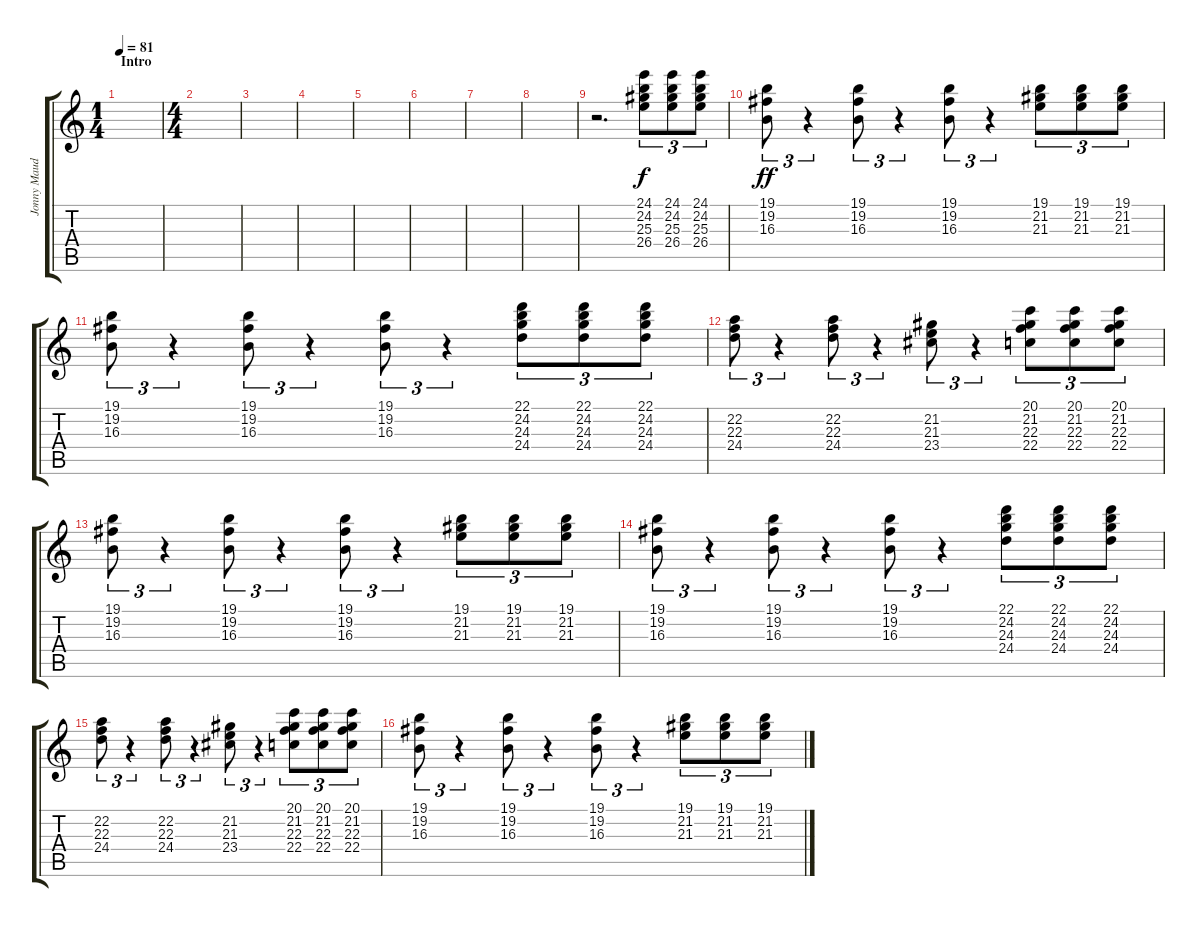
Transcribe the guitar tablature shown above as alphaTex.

\track ("Jonny Maudling (Brass)" "Jonny Maud") {instrument brasssection}
\staff {score tabs}
\tuning (E4 B3 G3 D3 A2 E2) {hide}
\ts (1 4)
\section ("" "Intro")
\tempo 81
\clef g2
\ks c
|
\ts (4 4)
|
|
|
|
|
|
|
r.2{d} (24.1 24.2 25.3 26.4).8{tu (3 2)} (24.1 24.2 25.3 26.4).8{tu (3 2)} (24.1 24.2 25.3 26.4).8{tu (3 2)} |
(19.1 19.2 16.3).8{tu (3 2) dy ff} r.4{tu (3 2)} (19.1 19.2 16.3).8{tu (3 2)} r.4{tu (3 2)} (19.1 19.2 16.3).8{tu (3 2)} r.4{tu (3 2)} (19.1 21.2 21.3).8{tu (3 2)} (19.1 21.2 21.3).8{tu (3 2)} (19.1 21.2 21.3).8{tu (3 2)} |
(19.1 19.2 16.3).8{tu (3 2)} r.4{tu (3 2)} (19.1 19.2 16.3).8{tu (3 2)} r.4{tu (3 2)} (19.1 19.2 16.3).8{tu (3 2)} r.4{tu (3 2)} (22.1 24.2 24.3 24.4).8{tu (3 2)} (22.1 24.2 24.3 24.4).8{tu (3 2)} (22.1 24.2 24.3 24.4).8{tu (3 2)} |
(22.2 22.3 24.4).8{tu (3 2)} r.4{tu (3 2)} (22.2 22.3 24.4).8{tu (3 2)} r.4{tu (3 2)} (21.2 21.3 23.4).8{tu (3 2)} r.4{tu (3 2)} (20.1 21.2 22.3 22.4).8{tu (3 2)} (20.1 21.2 22.3 22.4).8{tu (3 2)} (20.1 21.2 22.3 22.4).8{tu (3 2)} |
(19.1 19.2 16.3).8{tu (3 2)} r.4{tu (3 2)} (19.1 19.2 16.3).8{tu (3 2)} r.4{tu (3 2)} (19.1 19.2 16.3).8{tu (3 2)} r.4{tu (3 2)} (19.1 21.2 21.3).8{tu (3 2)} (19.1 21.2 21.3).8{tu (3 2)} (19.1 21.2 21.3).8{tu (3 2)} |
(19.1 19.2 16.3).8{tu (3 2)} r.4{tu (3 2)} (19.1 19.2 16.3).8{tu (3 2)} r.4{tu (3 2)} (19.1 19.2 16.3).8{tu (3 2)} r.4{tu (3 2)} (22.1 24.2 24.3 24.4).8{tu (3 2)} (22.1 24.2 24.3 24.4).8{tu (3 2)} (22.1 24.2 24.3 24.4).8{tu (3 2)} |
(22.2 22.3 24.4).8{tu (3 2)} r.4{tu (3 2)} (22.2 22.3 24.4).8{tu (3 2)} r.4{tu (3 2)} (21.2 21.3 23.4).8{tu (3 2)} r.4{tu (3 2)} (20.1 21.2 22.3 22.4).8{tu (3 2)} (20.1 21.2 22.3 22.4).8{tu (3 2)} (20.1 21.2 22.3 22.4).8{tu (3 2)} |
(19.1 19.2 16.3).8{tu (3 2)} r.4{tu (3 2)} (19.1 19.2 16.3).8{tu (3 2)} r.4{tu (3 2)} (19.1 19.2 16.3).8{tu (3 2)} r.4{tu (3 2)} (19.1 21.2 21.3).8{tu (3 2)} (19.1 21.2 21.3).8{tu (3 2)} (19.1 21.2 21.3).8{tu (3 2)}
